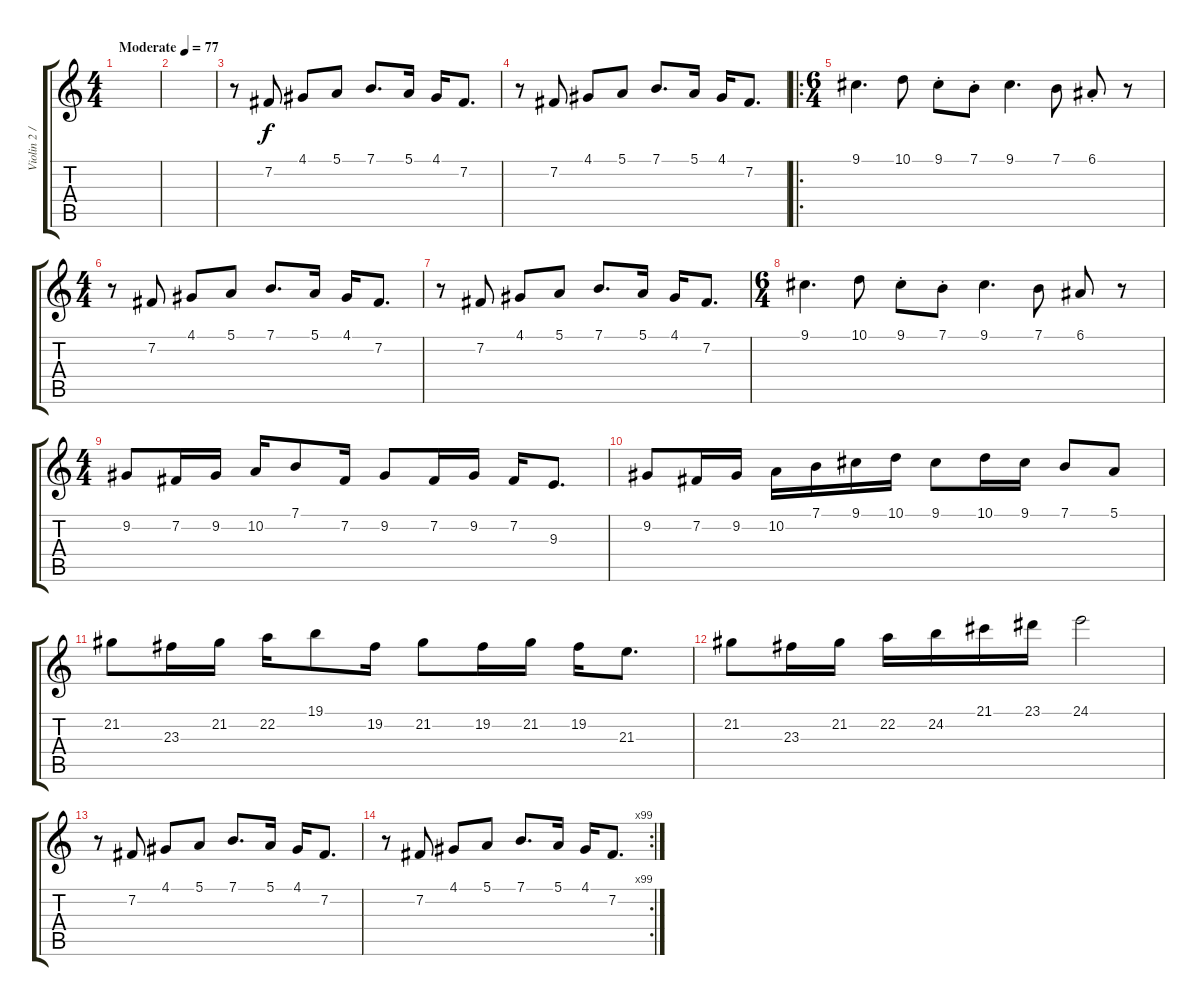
\track ("Violin 2 / Organ 2" "Violin 2 /") {instrument viola}
\staff {score tabs}
\tuning (E4 B3 G3 D3 A2 E2) {hide}
\ts (4 4)
\tempo (77 "Moderate")
\clef g2
\ks c
|
|
r.8{volume 9 instrument viola} 7.2.8 4.1.8 5.1.8 7.1.8{d} 5.1.16 4.1.16 7.2.8{d} |
r.8 7.2.8 4.1.8 5.1.8 7.1.8{d} 5.1.16 4.1.16 7.2.8{d} |
\ro
\ts (6 4)
9.1.4{d instrument churchorgan} 10.1.8 9.1{st}.8 7.1{st}.8 9.1.4{d} 7.1.8 6.1{st}.8 r.8 |
\ts (4 4)
r.8{instrument viola} 7.2.8 4.1.8 5.1.8 7.1.8{d} 5.1.16 4.1.16 7.2.8{d} |
r.8 7.2.8 4.1.8 5.1.8 7.1.8{d} 5.1.16 4.1.16 7.2.8{d} |
\ts (6 4)
9.1.4{d instrument churchorgan} 10.1.8 9.1{st}.8 7.1{st}.8 9.1.4{d} 7.1.8 6.1.8 r.8 |
\ts (4 4)
9.2.8{volume 13 balance 8 instrument viola} 7.2.16 9.2.16 10.2.16 7.1.8 7.2.16 9.2.8 7.2.16 9.2.16 7.2.16 9.3.8{d} |
9.2.8 7.2.16 9.2.16 10.2.16 7.1.16 9.1.16 10.1.16 9.1.8 10.1.16 9.1.16 7.1.8 5.1.8 |
21.2.8{instrument churchorgan} 23.3.16 21.2.16 22.2.16 19.1.8 19.2.16 21.2.8 19.2.16 21.2.16 19.2.16 21.3.8{d} |
21.2.8 23.3.16 21.2.16 22.2.16 24.2.16 21.1.16 23.1.16 24.1.2 |
r.8{volume 9 balance 0 instrument viola} 7.2.8 4.1.8 5.1.8 7.1.8{d} 5.1.16 4.1.16 7.2.8{d} |
\rc 99
r.8 7.2.8 4.1.8 5.1.8 7.1.8{d} 5.1.16 4.1.16 7.2.8{d}
